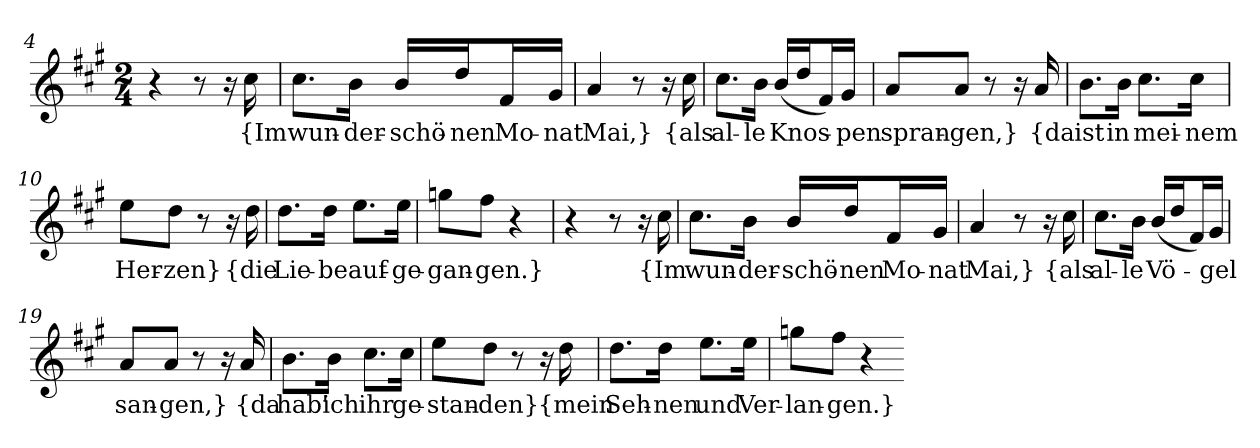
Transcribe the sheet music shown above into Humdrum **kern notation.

**kern	**text
*part1	*part1
*staff1	*staff1
*clefG2	*
*k[f#c#g#]	*
*M2/4	*
=4	=4
4r	.
8r	.
16r	.
16cc#	{Im
=5	=5
8.cc#\L	wun-
16b\Jk	-der-
16b/LL	-schö-
16dd/J	-nen
16f#/L	Mo-
16g#/JJ	-nat
=6	=6
4a	Mai,}
8r	.
16r	.
16cc#	{als
=7	=7
8.cc#\L	al-
16b\Jk	-le
(16b/LL	Knos-
16dd/J	.
16f#/L)	.
16g#/JJ	-pen
=8	=8
8a/L	spran-
8a/J	-gen,}
8r	.
16r	.
16a	{da
=9	=9
8.b\L	ist
16b\Jk	in
8.cc#\L	mei-
16cc#\Jk	-nem
=10	=10
8ee\L	Her-
8dd\J	-zen}
8r	.
16r	.
16dd	{die
=11	=11
8.dd\L	Lie-
16dd\Jk	-be
8.ee\L	auf-
16ee\Jk	-ge-
=12	=12
8ggn\L	-gan-
8ff#\J	-gen.}
4r	.
=15	=15
4r	.
8r	.
16r	.
16cc#	{Im
=16	=16
8.cc#\L	wun-
16b\Jk	-der-
16b/LL	-schö-
16dd/J	-nen
16f#/L	Mo-
16g#/JJ	-nat
=17	=17
4a	Mai,}
8r	.
16r	.
16cc#	{als
=18	=18
8.cc#\L	al-
16b\Jk	-le
(16b/LL	Vö-
16dd/J	.
16f#/L)	.
16g#/JJ	-gel
=19	=19
8a/L	san-
8a/J	-gen,}
8r	.
16r	.
16a	{da
=20	=20
8.b\L	hab'
16b\Jk	ich
8.cc#\L	ihr
16cc#\Jk	ge-
=21	=21
8ee\L	-stan-
8dd\J	-den}
8r	.
16r	.
16dd	{mein
=22	=22
8.dd\L	Seh-
16dd\Jk	-nen
8.ee\L	und
16ee\Jk	Ver-
=23	=23
8ggn\L	-lan-
8ff#\J	-gen.}
4r	.
=-	=-
*-	*-
